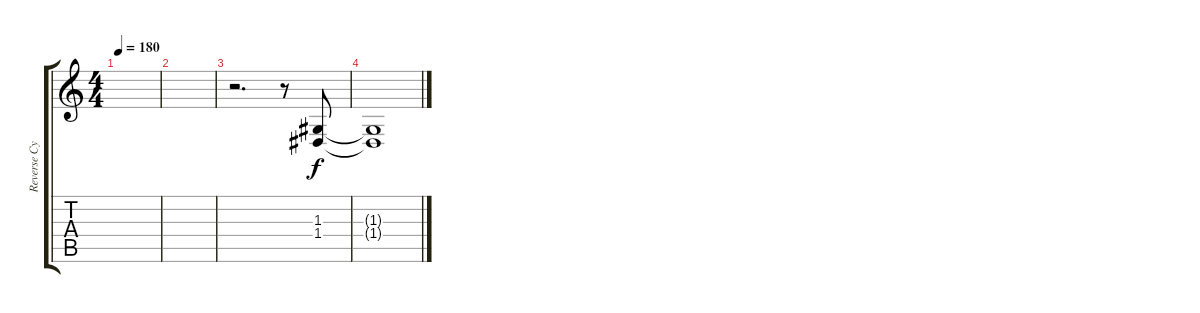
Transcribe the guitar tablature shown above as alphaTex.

\track ("Reverse Cymbal" "Reverse Cy") {instrument reversecymbal}
\staff {score tabs}
\tuning (E4 B3 G3 D3 A2 E2) {hide}
\ts (4 4)
\tempo 180
\clef g2
\ks c
|
|
r.2{d} r.8 (1.3 1.4).8 |
(1.3{t} 1.4{t}).1
